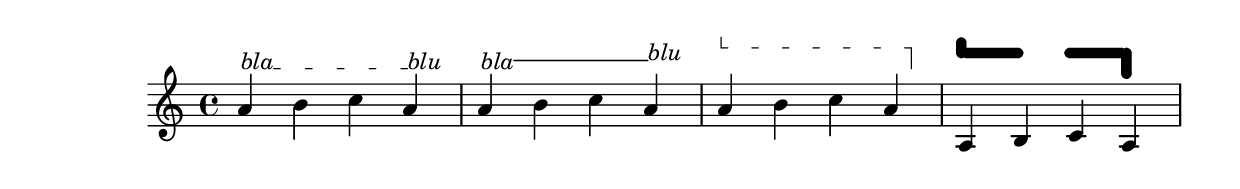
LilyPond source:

%% Do not edit this file; it is automatically
%% generated from LSR http://lsr.dsi.unimi.it
%% This file is in the public domain.
\version "2.13.10"

\header {
  lsrtags = "expressive-marks, text, tweaks-and-overrides"

%% Translation of GIT committish: b2d4318d6c53df8469dfa4da09b27c15a374d0ca
  texidoces = "
Las instrucciones @code{\\startTextSpan} y @code{\\stopTextSpan}
permiten la creación de elementos de extensión textuales tan
fácilmente como indicaciones de pedal u
octavaciones. Sobreescribimos ciertas propiedades del objeto
@code{TextSpanner} para modificar su salida.

"
  doctitlees = "Crear elementos de extensión textuales"

  texidoc = "
The @code{\\startTextSpan} and @code{\\stopTextSpan} commands allow the
creation of text spanners as easily as pedal indications or
octavations. Override some properties of the @code{TextSpanner} object
to modify its output.

"
  doctitle = "Creating text spanners"
} % begin verbatim

\paper { ragged-right = ##f }

\relative c'' {
  \override TextSpanner #'(bound-details left text) = #"bla"
  \override TextSpanner #'(bound-details right text) = #"blu"
  a4 \startTextSpan
  b4 c
  a4 \stopTextSpan

  \override TextSpanner #'style = #'line
  \once \override TextSpanner
    #'(bound-details left stencil-align-dir-y) = #CENTER
  a4 \startTextSpan
  b4 c
  a4 \stopTextSpan

  \override TextSpanner #'style = #'dashed-line
  \override TextSpanner #'(bound-details left text) =
    \markup { \draw-line #'(0 . 1) }
  \override TextSpanner #'(bound-details right text) =
    \markup { \draw-line #'(0 . -2) }
  \once \override TextSpanner #'(bound-details right padding) = #-2

  a4 \startTextSpan
  b4 c
  a4 \stopTextSpan

  \set Staff.middleCPosition = #-13
  \override TextSpanner #'dash-period = #10
  \override TextSpanner #'dash-fraction = #0.5
  \override TextSpanner #'thickness = #10
  a4 \startTextSpan
  b4 c
  a4 \stopTextSpan
}
